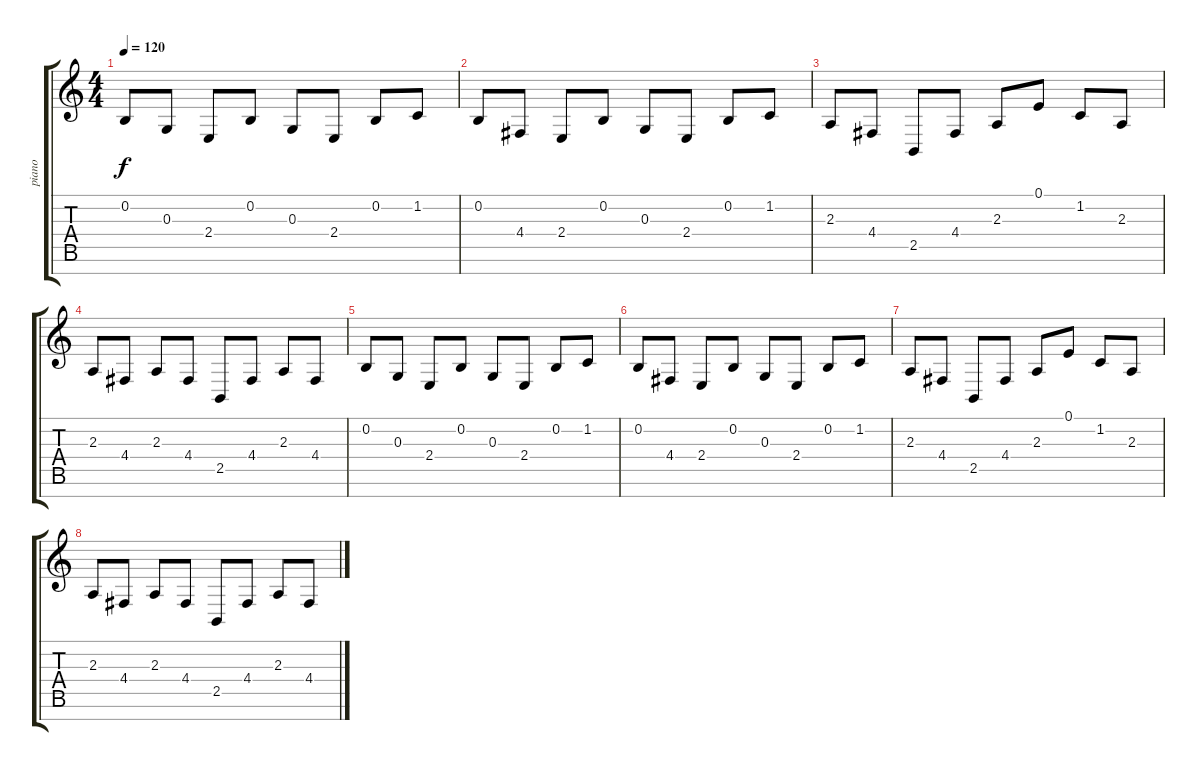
\track ("piano" "piano") {instrument brightacousticpiano}
\staff {score tabs}
\tuning (E4 B3 G3 D3 A2 E2 B1) {hide}
\ts (4 4)
\tempo 120
\clef g2
\ks c
0.2.8{dy f} 0.3.8 2.4.8 0.2.8 0.3.8 2.4.8 0.2.8 1.2.8 |
0.2.8 4.4.8 2.4.8 0.2.8 0.3.8 2.4.8 0.2.8 1.2.8 |
2.3.8 4.4.8 2.5.8 4.4.8 2.3.8 0.1.8 1.2.8 2.3.8 |
2.3.8 4.4.8 2.3.8 4.4.8 2.5.8 4.4.8 2.3.8 4.4.8 |
0.2.8 0.3.8 2.4.8 0.2.8 0.3.8 2.4.8 0.2.8 1.2.8 |
0.2.8 4.4.8 2.4.8 0.2.8 0.3.8 2.4.8 0.2.8 1.2.8 |
2.3.8 4.4.8 2.5.8 4.4.8 2.3.8 0.1.8 1.2.8 2.3.8 |
2.3.8 4.4.8 2.3.8 4.4.8 2.5.8 4.4.8 2.3.8 4.4.8
